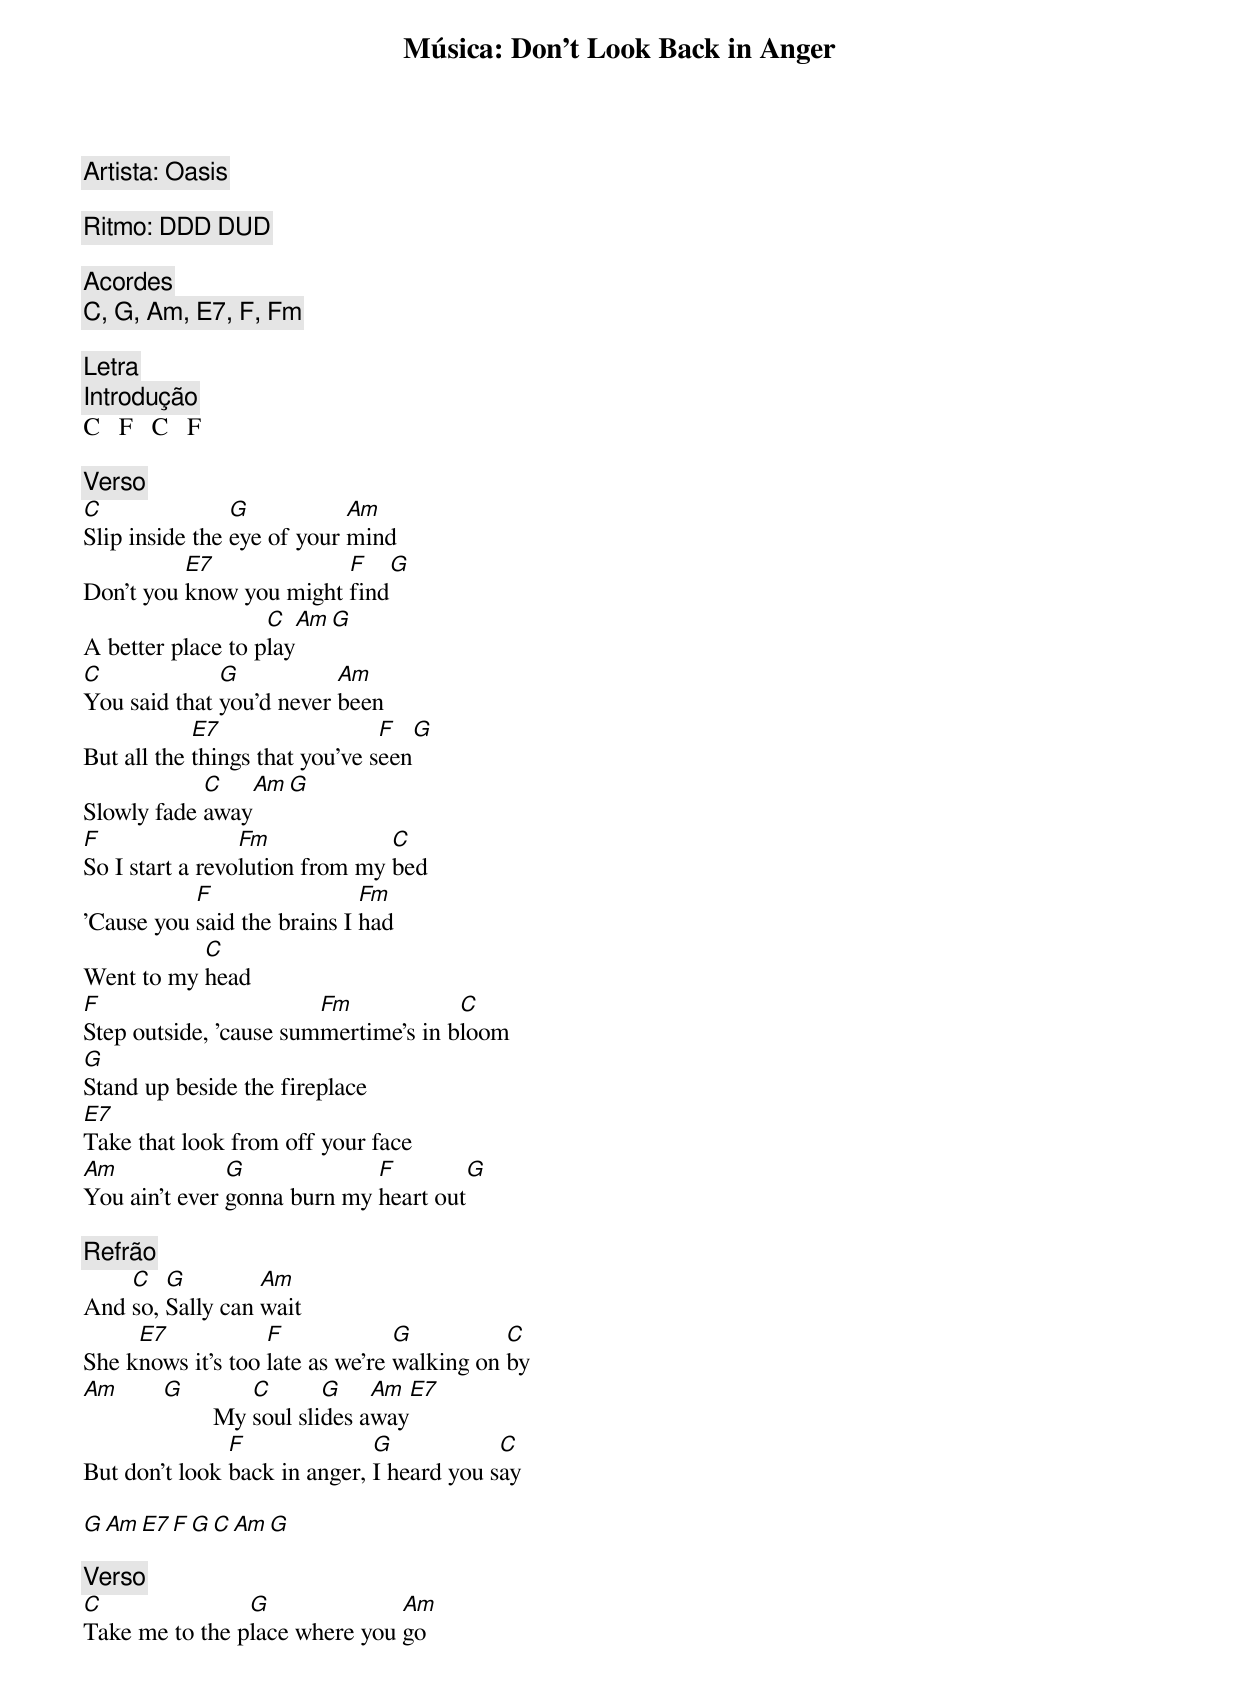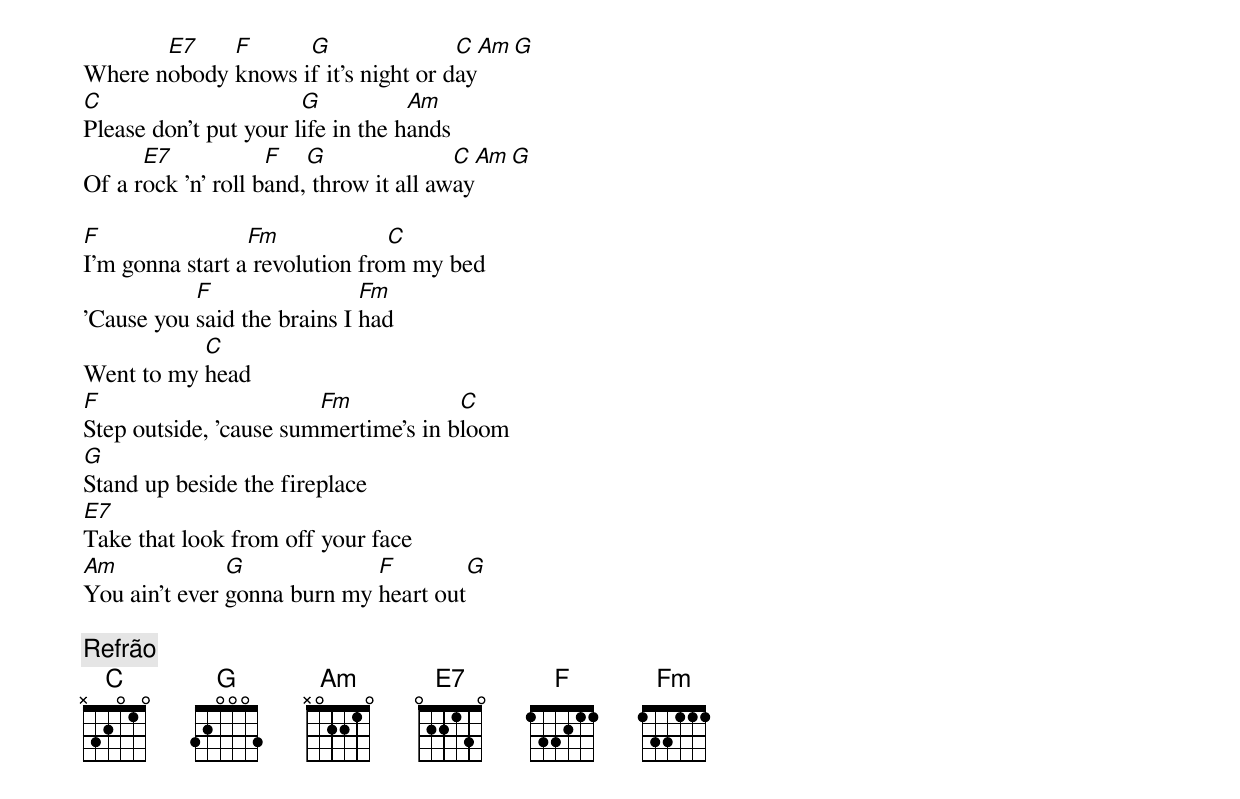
Música: Don't Look Back in Anger

Artista: Oasis

Ritmo: DDD DUD

[Acordes]
C, G, Am, E7, F, Fm

[Letra]
[Introdução]
C   F   C   F

[Verso]
C               G           Am
Slip inside the eye of your mind
          E7             F    G
Don't you know you might find
                   C      Am   G
A better place to play
C             G           Am
You said that you'd never been
            E7                  F    G
But all the things that you've seen
            C      Am   G
Slowly fade away
F                Fm             C
So I start a revolution from my bed
           F                 Fm
'Cause you said the brains I had
           C
Went to my head
F                       Fm            C
Step outside, 'cause summertime's in bloom
G
Stand up beside the fireplace
E7
Take that look from off your face
Am             G             F          G
You ain't ever gonna burn my heart out

[Refrão]
    C   G         Am
And so, Sally can wait
     E7            F             G          C
She knows it's too late as we're walking on by
Am     G          C       G    Am      E7
               My soul slides away
               F              G            C
But don't look back in anger, I heard you say

G   Am   E7   F   G   C   Am   G

[Verso]
C               G              Am
Take me to the place where you go
       E7    F      G                C   Am   G
Where nobody knows if it's night or day
C                      G           Am
Please don't put your life in the hands
      E7            F   G               C    Am   G
Of a rock 'n' roll band, throw it all away

F                Fm             C
I'm gonna start a revolution from my bed
           F                 Fm
'Cause you said the brains I had
           C
Went to my head
F                       Fm            C
Step outside, 'cause summertime's in bloom
G
Stand up beside the fireplace
E7
Take that look from off your face
Am             G             F          G
You ain't ever gonna burn my heart out

[Refrão]
